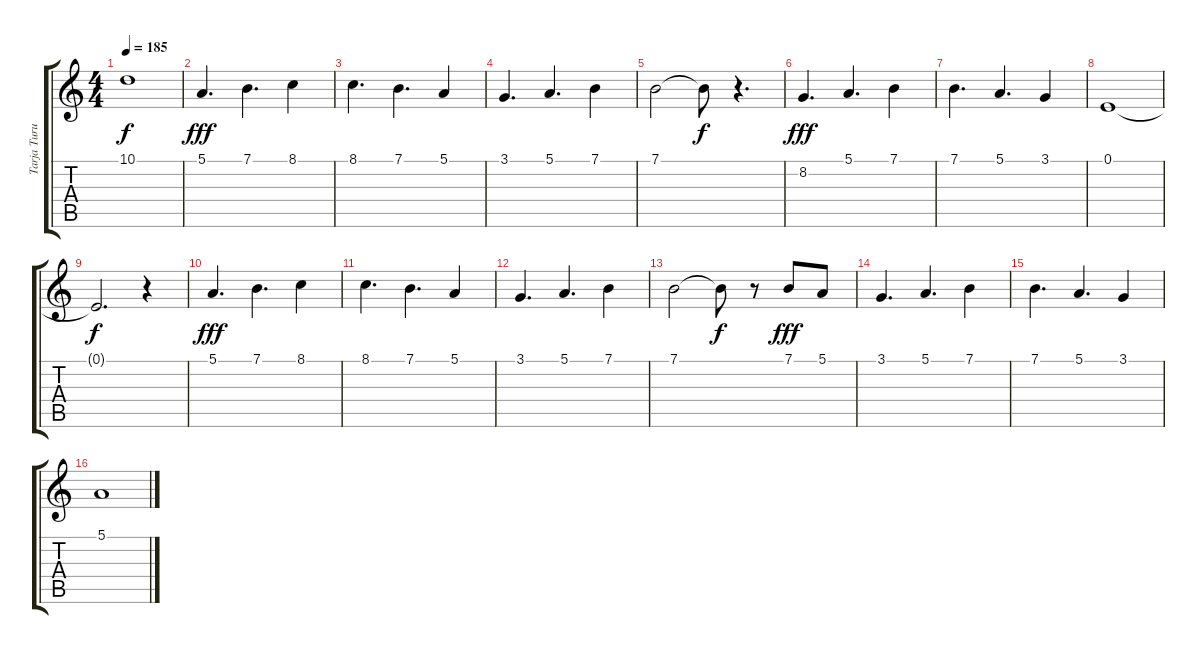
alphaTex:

\track ("Tarja Turunen" "Tarja Turu") {instrument choiraahs}
\staff {score tabs}
\tuning (E4 B3 G3 D3 A2 E2) {hide}
\ts (4 4)
\tempo 185
\clef g2
\ks c
10.1{t}.1{dy f} |
5.1.4{d dy fff} 7.1.4{d} 8.1.4 |
8.1.4{d} 7.1.4{d} 5.1.4 |
3.1.4{d} 5.1.4{d} 7.1.4 |
7.1.2 7.1{t}.8{dy f} r.4{d} |
8.2.4{d dy fff} 5.1.4{d} 7.1.4 |
7.1.4{d} 5.1.4{d} 3.1.4 |
0.1.1 |
0.1{t}.2{d dy f} r.4 |
5.1.4{d dy fff} 7.1.4{d} 8.1.4 |
8.1.4{d} 7.1.4{d} 5.1.4 |
3.1.4{d} 5.1.4{d} 7.1.4 |
7.1.2 7.1{t}.8{dy f} r.8 7.1.8{dy fff} 5.1.8 |
3.1.4{d} 5.1.4{d} 7.1.4 |
7.1.4{d} 5.1.4{d} 3.1.4 |
5.1.1
